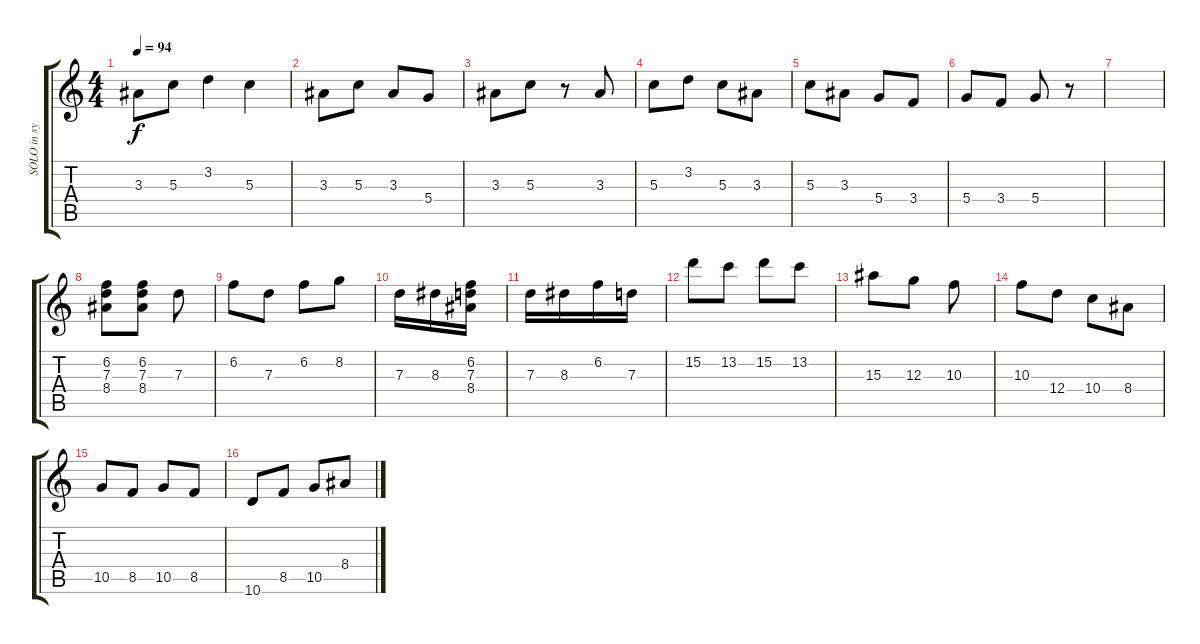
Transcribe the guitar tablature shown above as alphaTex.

\track ("SOLO in sync" "SOLO in sy") {instrument electricguitarjazz}
\staff {score tabs}
\tuning (E4 B3 G3 D3 A2 E2) {hide}
\ts (4 4)
\tempo 94
\clef g2
\ks c
3.3.8{dy f} 5.3.8 3.2.4 5.3.4 |
3.3.8 5.3.8 3.3.8 5.4.8 |
3.3.8 5.3.8 r.8 3.3.8 |
5.3.8 3.2.8 5.3.8 3.3.8 |
5.3.8 3.3.8 5.4.8 3.4.8 |
5.4.8 3.4.8 5.4.8 r.8 |
|
(6.2 7.3 8.4).8 (6.2 7.3 8.4).8 7.3.8 |
6.2.8 7.3.8 6.2.8 8.2.8 |
7.3.16 8.3.16 (6.2 7.3 8.4).16 |
7.3.16 8.3.16 6.2.16 7.3.16 |
15.2.8 13.2.8 15.2.8 13.2.8 |
15.3.8 12.3.8 10.3.8 |
10.3.8 12.4.8 10.4.8 8.4.8 |
10.5.8 8.5.8 10.5.8 8.5.8 |
10.6.8 8.5.8 10.5.8 8.4.8
